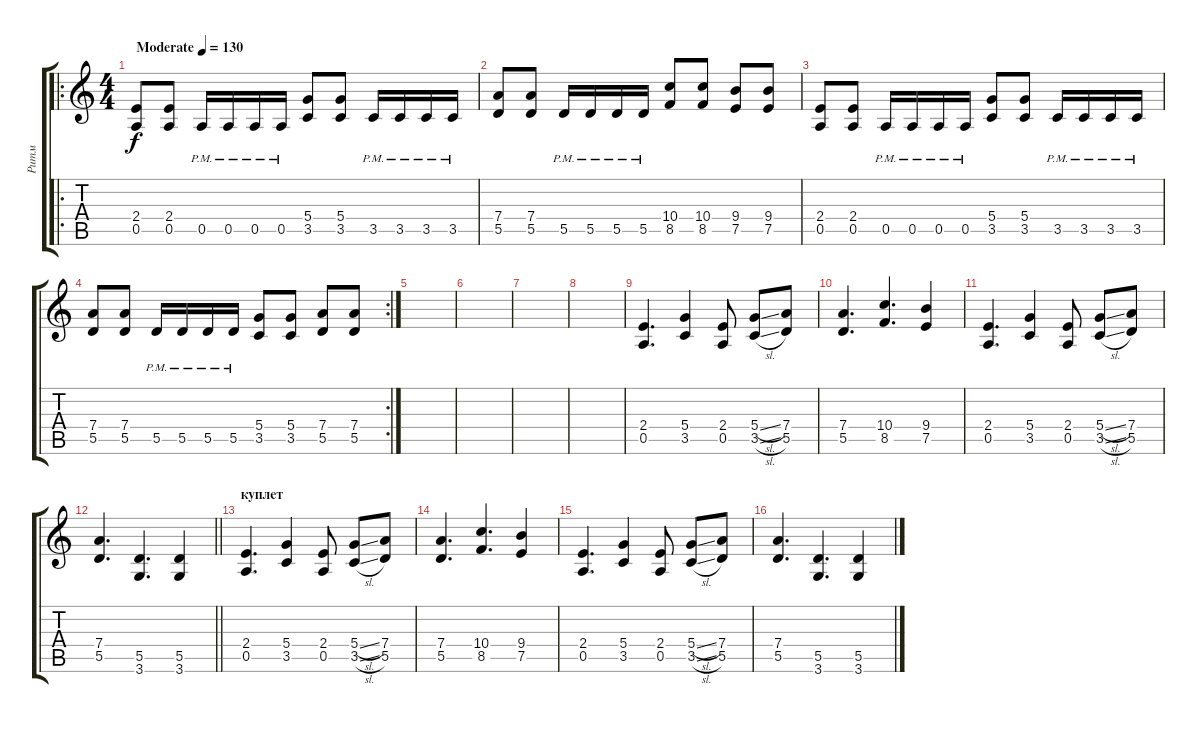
\track ("Ритм" "Ритм") {instrument distortionguitar}
\staff {score tabs}
\tuning (E4 B3 G3 D3 A2 E2) {hide}
\ro
\ts (4 4)
\tempo (130 "Moderate")
\clef g2
\ks c
(2.4 0.5).8{dy f instrument distortionguitar} (2.4 0.5).8 0.5{pm}.16 0.5{pm}.16 0.5{pm}.16 0.5{pm}.16 (5.4 3.5).8 (5.4 3.5).8 3.5{pm}.16 3.5{pm}.16 3.5{pm}.16 3.5{pm}.16 |
(7.4 5.5).8 (7.4 5.5).8 5.5{pm}.16 5.5{pm}.16 5.5{pm}.16 5.5{pm}.16 (10.4 8.5).8 (10.4 8.5).8 (9.4 7.5).8 (9.4 7.5).8 |
(2.4 0.5).8 (2.4 0.5).8 0.5{pm}.16 0.5{pm}.16 0.5{pm}.16 0.5{pm}.16 (5.4 3.5).8 (5.4 3.5).8 3.5{pm}.16 3.5{pm}.16 3.5{pm}.16 3.5{pm}.16 |
\rc 2
(7.4 5.5).8 (7.4 5.5).8 5.5{pm}.16 5.5{pm}.16 5.5{pm}.16 5.5{pm}.16 (5.4 3.5).8 (5.4 3.5).8 (7.4 5.5).8 (7.4 5.5).8 |
|
|
|
|
(2.4 0.5).4{d} (5.4 3.5).4 (2.4 0.5).8 (5.4{sl} 3.5{sl}).8 (7.4 5.5).8 |
(7.4 5.5).4{d} (10.4 8.5).4{d} (9.4 7.5).4 |
(2.4 0.5).4{d} (5.4 3.5).4 (2.4 0.5).8 (5.4{sl} 3.5{sl}).8 (7.4 5.5).8 |
\barLineRight lightlight
(7.4 5.5).4{d} (5.5 3.6).4{d} (5.5 3.6).4 |
\section ("" "куплет")
(2.4 0.5).4{d} (5.4 3.5).4 (2.4 0.5).8 (5.4{sl} 3.5{sl}).8 (7.4 5.5).8 |
(7.4 5.5).4{d} (10.4 8.5).4{d} (9.4 7.5).4 |
(2.4 0.5).4{d} (5.4 3.5).4 (2.4 0.5).8 (5.4{sl} 3.5{sl}).8 (7.4 5.5).8 |
(7.4 5.5).4{d} (5.5 3.6).4{d} (5.5 3.6).4
